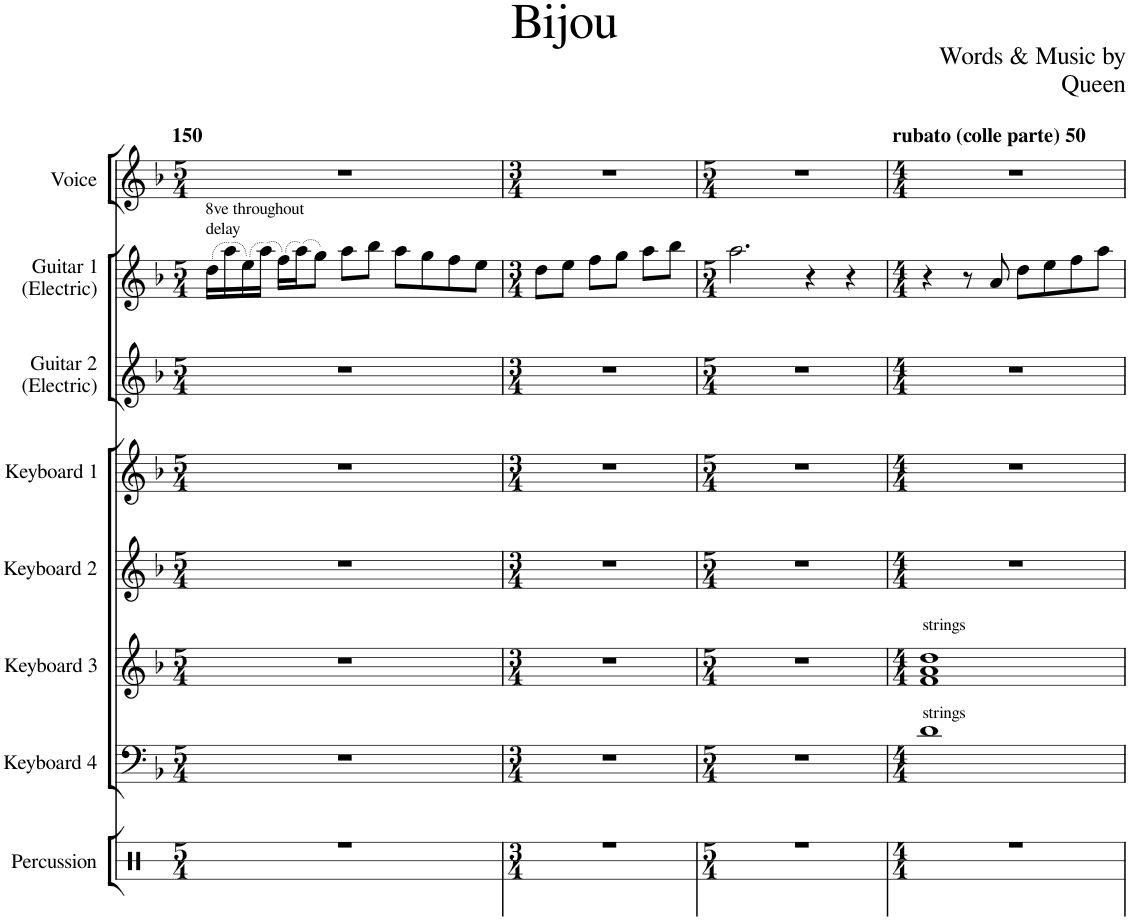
**kern	**kern	**kern	**kern	**kern	**kern	**kern	**kern
*part8	*part7	*part6	*part5	*part4	*part3	*part2	*part1
*staff8	*staff7	*staff6	*staff5	*staff4	*staff3	*staff2	*staff1
*I"Percussion	*I"Keyboard 4	*I"Keyboard 3	*I"Keyboard 2	*I"Keyboard 1	*I"Guitar 2 (Electric)	*I"Guitar 1 (Electric)	*I"Voice
*I'Perc.	*I'Kbd. 4	*I'Kbd. 3	*I'Kbd. 2	*I'Kbd. 1	*I'Gtr. 2	*I'Gtr. 1	*I'Vo.
*stria3	*	*	*	*	*	*	*
*clefX	*clefF4	*clefG2	*clefG2	*clefG2	*clefG2	*clefG2	*clefG2
*k[]	*k[b-]	*k[b-]	*k[b-]	*k[b-]	*k[b-]	*k[b-]	*k[b-]
*M5/4	*M5/4	*M5/4	*M5/4	*M5/4	*M5/4	*M5/4	*M5/4
=1	=1	=1	=1	=1	=1	=1	=1
!	!	!	!	!	!	!	!LO:TX:a:B:t=150
!	!	!	!	!	!	!LO:TX:a:t=delay	!
!	!	!	!	!	!	!LO:TX:a:t=8ve throughout	!
4%5r	4%5r	4%5r	4%5r	4%5r	4%5r	(16dd\LL	4%5r
.	.	.	.	.	.	(16aa\)	.
.	.	.	.	.	.	(16ee\)	.
.	.	.	.	.	.	(16aa\JJ)	.
.	.	.	.	.	.	(16ff\LL)	.
.	.	.	.	.	.	(16aa\J)	.
.	.	.	.	.	.	8gg\J)	.
.	.	.	.	.	.	8aa\L	.
.	.	.	.	.	.	8bb-\J	.
.	.	.	.	.	.	8aa\L	.
.	.	.	.	.	.	8gg\	.
.	.	.	.	.	.	8ff\	.
.	.	.	.	.	.	8ee\J	.
=2	=2	=2	=2	=2	=2	=2	=2
*M3/4	*M3/4	*M3/4	*M3/4	*M3/4	*M3/4	*M3/4	*M3/4
2.r	2.r	2.r	2.r	2.r	2.r	8dd\L	2.r
.	.	.	.	.	.	8ee\J	.
.	.	.	.	.	.	8ff\L	.
.	.	.	.	.	.	8gg\J	.
.	.	.	.	.	.	8aa\L	.
.	.	.	.	.	.	8bb-\J	.
=3	=3	=3	=3	=3	=3	=3	=3
*M5/4	*M5/4	*M5/4	*M5/4	*M5/4	*M5/4	*M5/4	*M5/4
4%5r	4%5r	4%5r	4%5r	4%5r	4%5r	2.aa\	4%5r
.	.	.	.	.	.	4r	.
.	.	.	.	.	.	4r	.
=4	=4	=4	=4	=4	=4	=4	=4
*M4/4	*M4/4	*M4/4	*M4/4	*M4/4	*M4/4	*M4/4	*M4/4
!	!	!	!	!	!	!	!LO:TX:a:B:t=rubato (colle parte) 50
!	!	!LO:TX:a:t=strings	!	!	!	!	!
!	!LO:TX:a:t=strings	!	!	!	!	!	!
1r	1d	1f 1a 1dd	1r	1r	1r	4r	1r
.	.	.	.	.	.	8r	.
.	.	.	.	.	.	8a/	.
.	.	.	.	.	.	8dd\L	.
.	.	.	.	.	.	8ee\	.
.	.	.	.	.	.	8ff\	.
.	.	.	.	.	.	8aa\J	.
=	=	=	=	=	=	=	=
*-	*-	*-	*-	*-	*-	*-	*-
